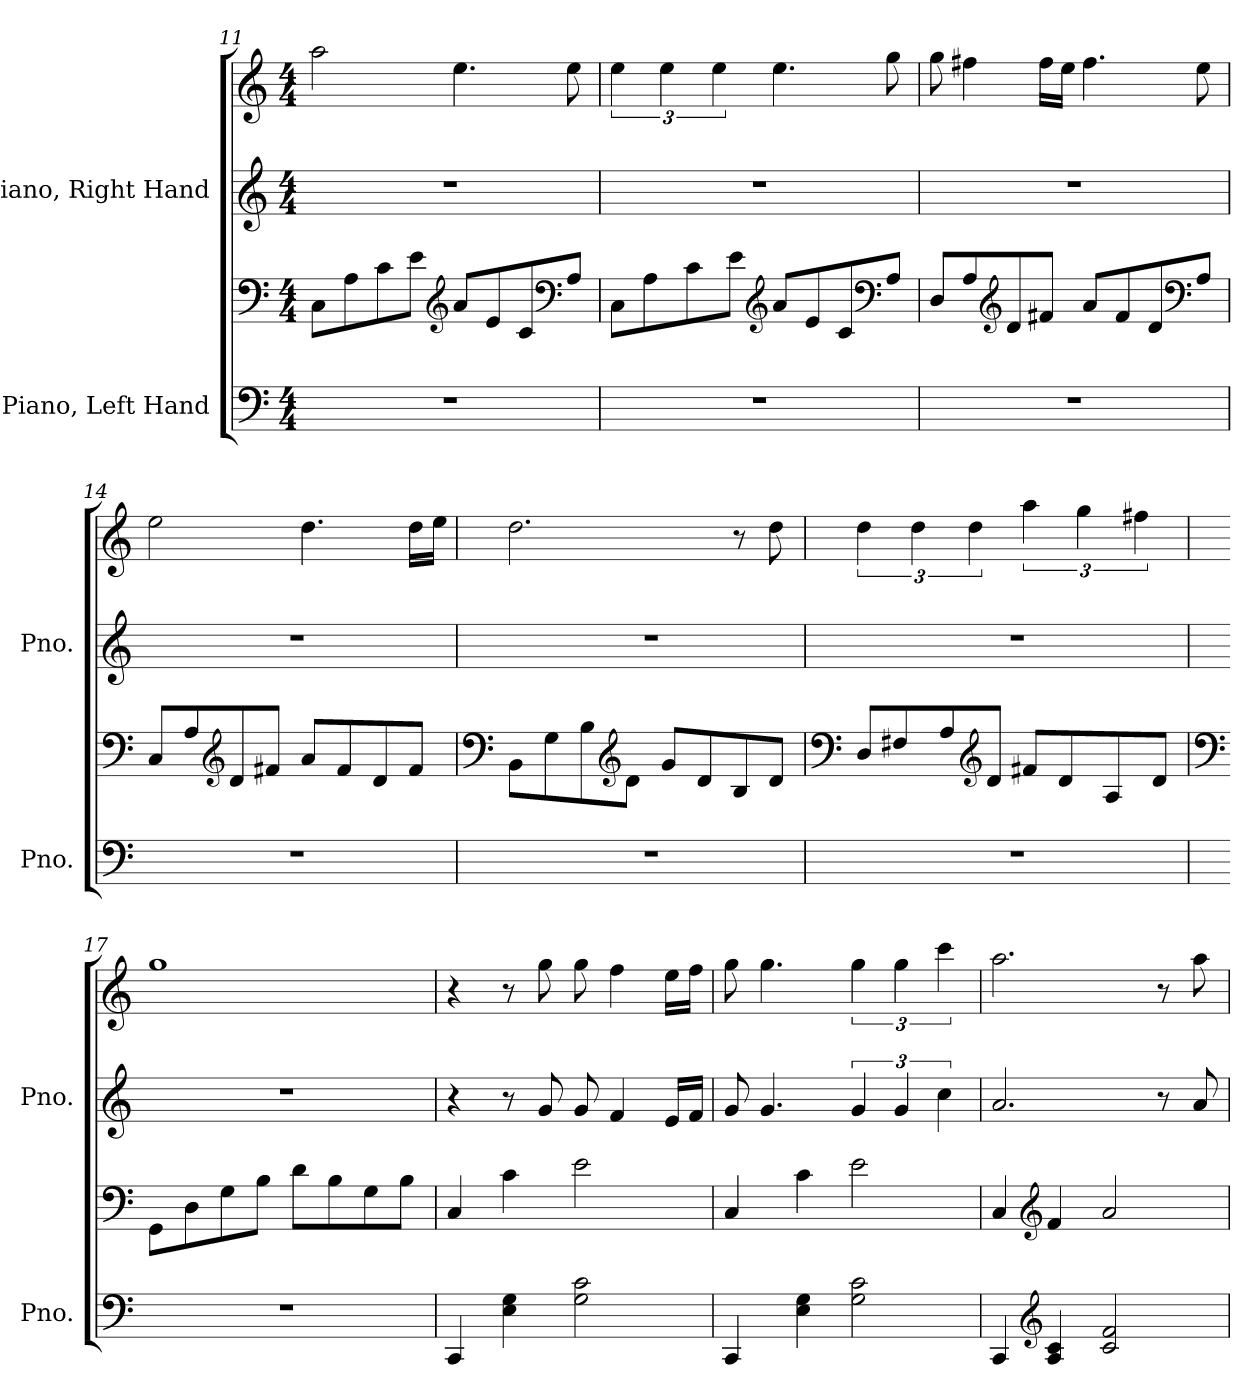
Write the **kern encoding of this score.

**kern	**kern	**kern	**kern
*part2	*part2	*part1	*part1
*staff4	*staff3	*staff2	*staff1
*I"Piano, Left Hand	*	*I"Piano, Right Hand	*
*I'Pno.	*	*I'Pno.	*
*clefF4	*clefF4	*clefG2	*clefG2
*k[]	*k[]	*k[]	*k[]
*M4/4	*M4/4	*M4/4	*M4/4
=11	=11	=11	=11
1r	8C\L	1r	2aa\
.	8A\	.	.
.	8c\	.	.
.	8e\J	.	.
*	*clefG2	*	*
.	8a/L	.	4.ee\
.	8e/	.	.
.	8c/	.	.
*	*clefF4	*	*
.	8A/J	.	8ee\
!!LO:LB:g=z
=12	=12	=12	=12
1r	8C\L	1r	6ee\
.	8A\	.	.
.	.	.	6ee\
.	8c\	.	.
.	.	.	6ee\
.	8e\J	.	.
*	*clefG2	*	*
.	8a/L	.	4.ee\
.	8e/	.	.
.	8c/	.	.
*	*clefF4	*	*
.	8A/J	.	8gg\
=13	=13	=13	=13
1r	8D/L	1r	8gg\
.	8A/	.	4ff#X\
*	*clefG2	*	*
.	8d/	.	.
.	8f#X/J	.	16ff#\LL
.	.	.	16ee\JJ
.	8a/L	.	4.ff#\
.	8f#/	.	.
.	8d/	.	.
*	*clefF4	*	*
.	8A/J	.	8ee\
=14	=14	=14	=14
1r	8C/L	1r	2ee\
.	8A/	.	.
*	*clefG2	*	*
.	8d/	.	.
.	8f#X/J	.	.
.	8a/L	.	4.dd\
.	8f#/	.	.
.	8d/	.	.
.	8f#/J	.	16dd\LL
.	.	.	16ee\JJ
!!LO:LB:g=z
=15	=15	=15	=15
*	*clefF4	*	*
1r	8BB\L	1r	2.dd\
.	8G\	.	.
.	8B\	.	.
*	*clefG2	*	*
.	8d\J	.	.
.	8g/L	.	.
.	8d/	.	.
.	8B/	.	8r
.	8d/J	.	8dd\
=16	=16	=16	=16
*	*clefF4	*	*
1r	8D/L	1r	6dd\
.	8F#X/	.	.
.	.	.	6dd\
.	8A/	.	.
.	.	.	6dd\
*	*clefG2	*	*
.	8d/J	.	.
.	8f#X/L	.	6aa\
.	8d/	.	.
.	.	.	6gg\
.	8A/	.	.
.	.	.	6ff#X\
.	8d/J	.	.
=17	=17	=17	=17
*	*clefF4	*	*
1r	8GG\L	1r	1gg
.	8D\	.	.
.	8G\	.	.
.	8B\J	.	.
.	8d\L	.	.
.	8B\	.	.
.	8G\	.	.
.	8B\J	.	.
=18	=18	=18	=18
4CC/	4C/	4r	4r
4E\ 4G\	4c\	8r	8r
.	.	8g/	8gg\
2G\ 2c\	2e\	8g/	8gg\
.	.	4f/	4ff\
.	.	16e/LL	16ee\LL
.	.	16f/JJ	16ff\JJ
!!LO:PB:g=z
=19	=19	=19	=19
4CC/	4C/	8g/	8gg\
.	.	4.g/	4.gg\
4E\ 4G\	4c\	.	.
2G\ 2c\	2e\	6g/	6gg\
.	.	6g/	6gg\
.	.	6cc\	6ccc\
=20	=20	=20	=20
4CC/	4C/	2.a/	2.aa\
*clefG2	*clefG2	*	*
4A/ 4c/	4f/	.	.
2c/ 2f/	2a/	.	.
.	.	8r	8r
.	.	8a/	8aa\
=	=	=	=
*-	*-	*-	*-
